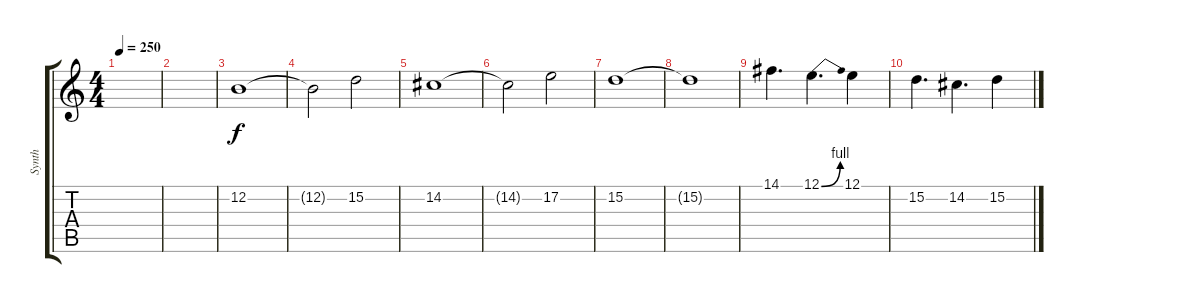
\track ("Synth" "Synth") {instrument lead1square}
\staff {score tabs}
\tuning (E4 B3 G3 D3 A2 E2) {hide}
\ts (4 4)
\tempo 250
\clef g2
\ks c
|
|
12.2.1{dy f} |
12.2{t}.2 15.2.2 |
14.2.1 |
14.2{t}.2 17.2.2 |
15.2.1 |
15.2{t}.1 |
14.1.4{d} 12.1{be (bend 0 0 60 4)}.4{d} 12.1.4 |
15.2.4{d} 14.2.4{d} 15.2.4
